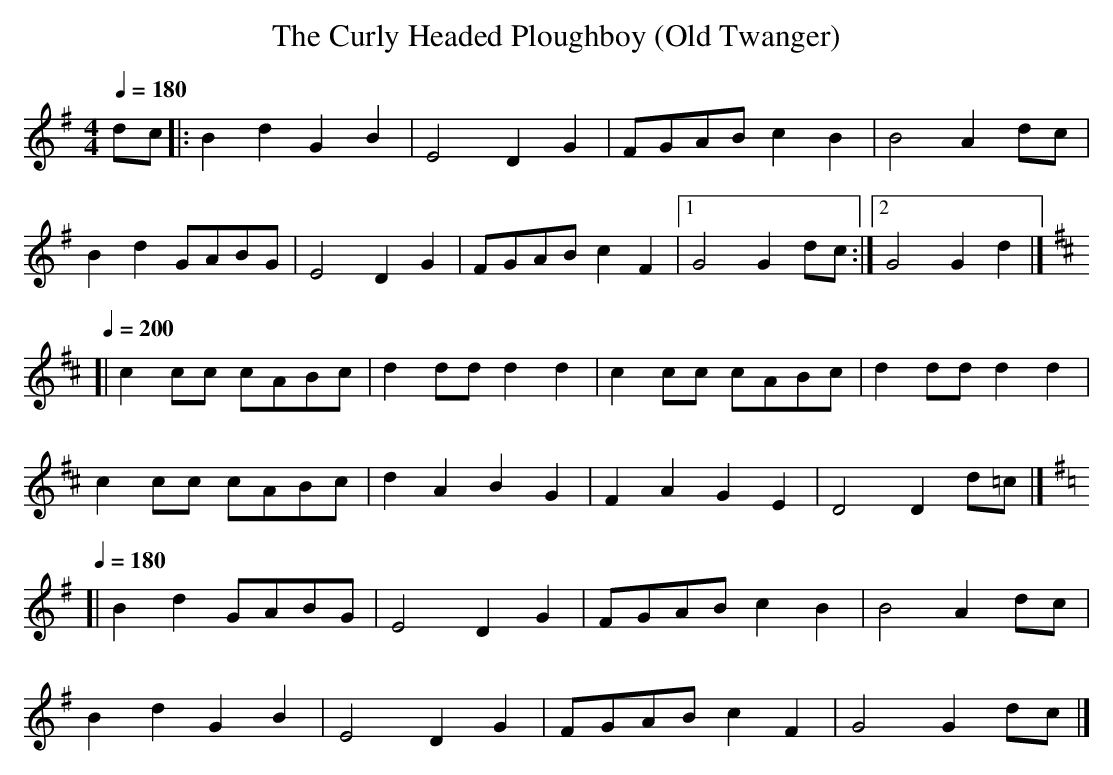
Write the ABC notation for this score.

X:1
T:Curly Headed Ploughboy (Old Twanger), The
L:1/8
M:4/4
Q:1/4=180
K:G major
dc |: B2d2 G2B2 | E4 D2G2 | FGAB c2B2 | B4 A2dc |
B2d2 GABG | E4 D2G2 | FGAB c2F2 |1 G4 G2dc :|2 G4 G2d2 |]
K:Dmaj
Q:1/4=200
[| c2cc cABc | d2dd d2d2 | c2cc cABc | d2dd d2d2 |
c2cc cABc | d2A2 B2G2 | F2A2 G2E2 | D4 D2d=c |]
K:Gmaj
Q:1/4=180
[| B2d2 GABG | E4 D2G2 | FGAB c2B2 | B4 A2dc |
B2d2 G2B2 | E4 D2G2 | FGAB c2F2 | G4 G2dc |]
